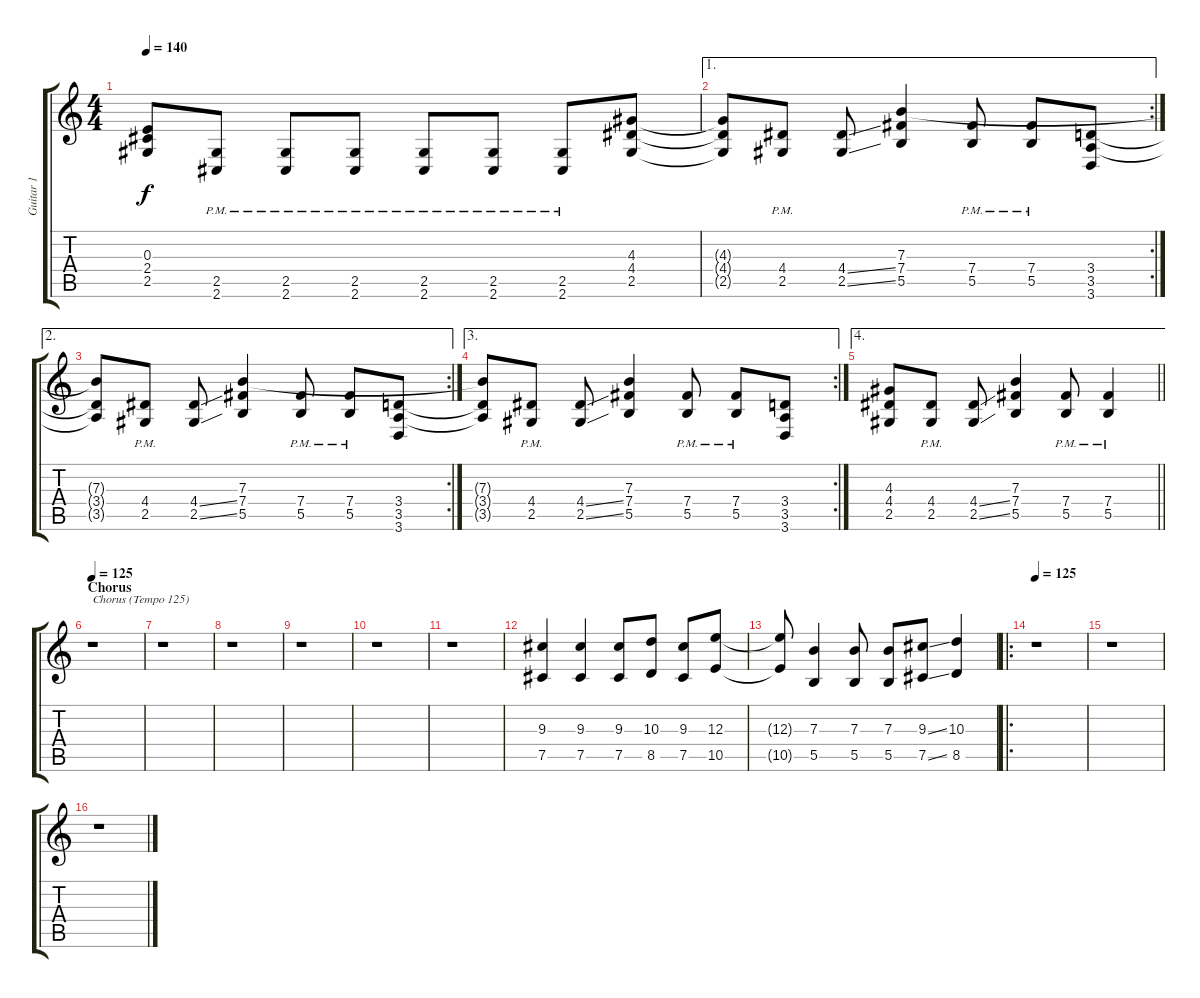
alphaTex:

\track ("Guitar 1" "Guitar 1") {instrument distortionguitar}
\staff {score tabs}
\tuning (Db4 Ab3 E3 B2 Gb2 B1) {hide}
\ts (4 4)
\tempo 140
\clef g2
\ks c
(0.3 2.4{t} 2.5{t}).8{dy f} (2.5{pm} 2.6{pm}).8 (2.5{pm} 2.6{pm}).8 (2.5{pm} 2.6{pm}).8 (2.5{pm} 2.6{pm}).8 (2.5{pm} 2.6{pm}).8 (2.5{pm} 2.6{pm}).8 (4.3 4.4 2.5).8 |
\ae 1
\rc 2
(4.3{t} 4.4{t} 2.5{t}).8 (4.4{pm} 2.5{pm}).8 (4.4{ss} 2.5{ss}).8 (7.3 7.4 5.5).4 (7.4{pm} 5.5{pm}).8 (7.4{pm} 5.5{pm}).8 (3.4 3.5 3.6).8 |
\ae 2
\rc 2
(7.3{t} 3.4{t} 3.5{t}).8 (4.4{pm} 2.5{pm}).8 (4.4{ss} 2.5{ss}).8 (7.3 7.4 5.5).4 (7.4{pm} 5.5{pm}).8 (7.4{pm} 5.5{pm}).8 (3.4 3.5 3.6).8 |
\ae 3
\rc 2
(7.3{t} 3.4{t} 3.5{t}).8 (4.4{pm} 2.5{pm}).8 (4.4{ss} 2.5{ss}).8 (7.3 7.4 5.5).4 (7.4{pm} 5.5{pm}).8 (7.4{pm} 5.5{pm}).8 (3.4 3.5 3.6).8 |
\ae 4
\barLineRight lightlight
(4.3 4.4 2.5).8 (4.4{pm} 2.5{pm}).8 (4.4{ss} 2.5{ss}).8 (7.3 7.4 5.5).4 (7.4{pm} 5.5{pm}).8 (7.4{pm} 5.5{pm}).4 |
\section ("" "Chorus")
\tempo 125
r.1{txt "Chorus (Tempo 125)"} |
r.1 |
r.1 |
r.1 |
r.1 |
r.1 |
(9.3 7.5).4 (9.3 7.5).4 (9.3 7.5).8 (10.3 8.5).8 (9.3 7.5).8 (12.3 10.5).8 |
(12.3{t} 10.5{t}).8 (7.3 5.5).4 (7.3 5.5).8 (7.3 5.5).8 (9.3{ss} 7.5{ss}).8 (10.3 8.5).4 |
\ro
\tempo 125
r.1 |
r.1 |
r.1
